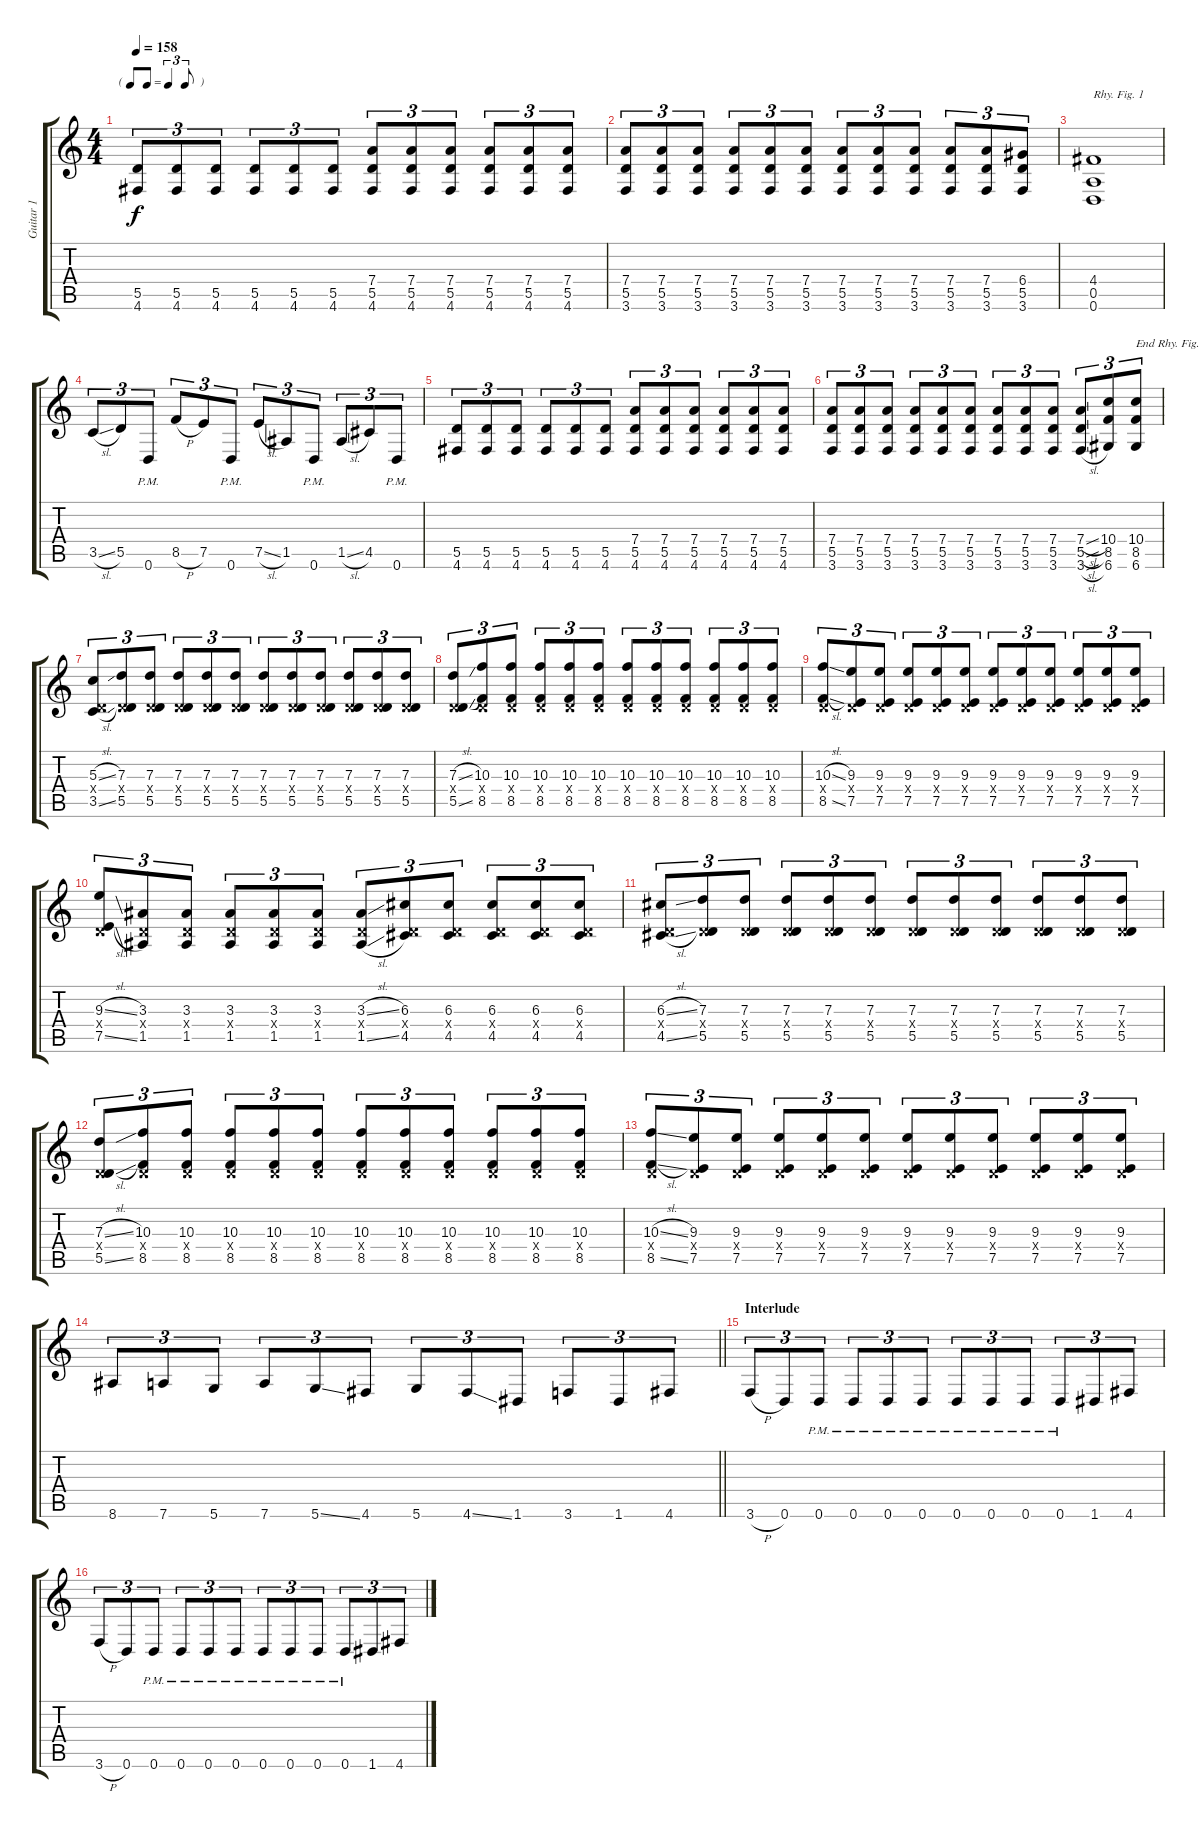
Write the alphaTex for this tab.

\track ("Guitar 1" "Guitar 1") {instrument distortionguitar}
\staff {score tabs}
\tuning (E4 B3 G3 D3 A2 D2) {hide}
\ts (4 4)
\tf triplet8th
\tempo 158
\clef g2
\ks c
(5.5 4.6).8{tu (3 2) dy f} (5.5 4.6).8{tu (3 2)} (5.5 4.6).8{tu (3 2)} (5.5 4.6).8{tu (3 2)} (5.5 4.6).8{tu (3 2)} (5.5 4.6).8{tu (3 2)} (7.4 5.5 4.6).8{tu (3 2)} (7.4 5.5 4.6).8{tu (3 2)} (7.4 5.5 4.6).8{tu (3 2)} (7.4 5.5 4.6).8{tu (3 2)} (7.4 5.5 4.6).8{tu (3 2)} (7.4 5.5 4.6).8{tu (3 2)} |
(7.4 5.5 3.6).8{tu (3 2)} (7.4 5.5 3.6).8{tu (3 2)} (7.4 5.5 3.6).8{tu (3 2)} (7.4 5.5 3.6).8{tu (3 2)} (7.4 5.5 3.6).8{tu (3 2)} (7.4 5.5 3.6).8{tu (3 2)} (7.4 5.5 3.6).8{tu (3 2)} (7.4 5.5 3.6).8{tu (3 2)} (7.4 5.5 3.6).8{tu (3 2)} (7.4 5.5 3.6).8{tu (3 2)} (7.4 5.5 3.6).8{tu (3 2)} (6.4 5.5 3.6).8{tu (3 2)} |
(4.4 0.5 0.6).1{txt "Rhy. Fig. 1"} |
3.5{sl}.8{tu (3 2)} 5.5.8{tu (3 2)} 0.6{pm}.8{tu (3 2)} 8.5{h}.8{tu (3 2)} 7.5.8{tu (3 2)} 0.6{pm}.8{tu (3 2)} 7.5{sl}.8{tu (3 2)} 1.5.8{tu (3 2)} 0.6{pm}.8{tu (3 2)} 1.5{sl}.8{tu (3 2)} 4.5.8{tu (3 2)} 0.6{pm}.8{tu (3 2)} |
(5.5 4.6).8{tu (3 2)} (5.5 4.6).8{tu (3 2)} (5.5 4.6).8{tu (3 2)} (5.5 4.6).8{tu (3 2)} (5.5 4.6).8{tu (3 2)} (5.5 4.6).8{tu (3 2)} (7.4 5.5 4.6).8{tu (3 2)} (7.4 5.5 4.6).8{tu (3 2)} (7.4 5.5 4.6).8{tu (3 2)} (7.4 5.5 4.6).8{tu (3 2)} (7.4 5.5 4.6).8{tu (3 2)} (7.4 5.5 4.6).8{tu (3 2)} |
(7.4 5.5 3.6).8{tu (3 2)} (7.4 5.5 3.6).8{tu (3 2)} (7.4 5.5 3.6).8{tu (3 2)} (7.4 5.5 3.6).8{tu (3 2)} (7.4 5.5 3.6).8{tu (3 2)} (7.4 5.5 3.6).8{tu (3 2)} (7.4 5.5 3.6).8{tu (3 2)} (7.4 5.5 3.6).8{tu (3 2)} (7.4 5.5 3.6).8{tu (3 2)} (7.4{sl} 5.5{sl} 3.6{sl}).8{tu (3 2)} (10.4 8.5 6.6).8{tu (3 2)} (10.4 8.5 6.6).8{tu (3 2) txt "End Rhy. Fig. 1"} |
(5.3{sl} 0.4{x} 3.5{sl}).8{tu (3 2)} (7.3 0.4{x} 5.5).8{tu (3 2)} (7.3 0.4{x} 5.5).8{tu (3 2)} (7.3 0.4{x} 5.5).8{tu (3 2)} (7.3 0.4{x} 5.5).8{tu (3 2)} (7.3 0.4{x} 5.5).8{tu (3 2)} (7.3 0.4{x} 5.5).8{tu (3 2)} (7.3 0.4{x} 5.5).8{tu (3 2)} (7.3 0.4{x} 5.5).8{tu (3 2)} (7.3 0.4{x} 5.5).8{tu (3 2)} (7.3 0.4{x} 5.5).8{tu (3 2)} (7.3 0.4{x} 5.5).8{tu (3 2)} |
(7.3{sl} 0.4{x} 5.5{sl}).8{tu (3 2)} (10.3 0.4{x} 8.5).8{tu (3 2)} (10.3 0.4{x} 8.5).8{tu (3 2)} (10.3 0.4{x} 8.5).8{tu (3 2)} (10.3 0.4{x} 8.5).8{tu (3 2)} (10.3 0.4{x} 8.5).8{tu (3 2)} (10.3 0.4{x} 8.5).8{tu (3 2)} (10.3 0.4{x} 8.5).8{tu (3 2)} (10.3 0.4{x} 8.5).8{tu (3 2)} (10.3 0.4{x} 8.5).8{tu (3 2)} (10.3 0.4{x} 8.5).8{tu (3 2)} (10.3 0.4{x} 8.5).8{tu (3 2)} |
(10.3{sl} 0.4{x} 8.5{sl}).8{tu (3 2)} (9.3 0.4{x} 7.5).8{tu (3 2)} (9.3 0.4{x} 7.5).8{tu (3 2)} (9.3 0.4{x} 7.5).8{tu (3 2)} (9.3 0.4{x} 7.5).8{tu (3 2)} (9.3 0.4{x} 7.5).8{tu (3 2)} (9.3 0.4{x} 7.5).8{tu (3 2)} (9.3 0.4{x} 7.5).8{tu (3 2)} (9.3 0.4{x} 7.5).8{tu (3 2)} (9.3 0.4{x} 7.5).8{tu (3 2)} (9.3 0.4{x} 7.5).8{tu (3 2)} (9.3 0.4{x} 7.5).8{tu (3 2)} |
(9.3{sl} 0.4{x} 7.5{sl}).8{tu (3 2)} (3.3 0.4{x} 1.5).8{tu (3 2)} (3.3 0.4{x} 1.5).8{tu (3 2)} (3.3 0.4{x} 1.5).8{tu (3 2)} (3.3 0.4{x} 1.5).8{tu (3 2)} (3.3 0.4{x} 1.5).8{tu (3 2)} (3.3{sl} 0.4{x} 1.5{sl}).8{tu (3 2)} (6.3 0.4{x} 4.5).8{tu (3 2)} (6.3 0.4{x} 4.5).8{tu (3 2)} (6.3 0.4{x} 4.5).8{tu (3 2)} (6.3 0.4{x} 4.5).8{tu (3 2)} (6.3 0.4{x} 4.5).8{tu (3 2)} |
(6.3{sl} 0.4{x} 4.5{sl}).8{tu (3 2)} (7.3 0.4{x} 5.5).8{tu (3 2)} (7.3 0.4{x} 5.5).8{tu (3 2)} (7.3 0.4{x} 5.5).8{tu (3 2)} (7.3 0.4{x} 5.5).8{tu (3 2)} (7.3 0.4{x} 5.5).8{tu (3 2)} (7.3 0.4{x} 5.5).8{tu (3 2)} (7.3 0.4{x} 5.5).8{tu (3 2)} (7.3 0.4{x} 5.5).8{tu (3 2)} (7.3 0.4{x} 5.5).8{tu (3 2)} (7.3 0.4{x} 5.5).8{tu (3 2)} (7.3 0.4{x} 5.5).8{tu (3 2)} |
(7.3{sl} 0.4{x} 5.5{sl}).8{tu (3 2)} (10.3 0.4{x} 8.5).8{tu (3 2)} (10.3 0.4{x} 8.5).8{tu (3 2)} (10.3 0.4{x} 8.5).8{tu (3 2)} (10.3 0.4{x} 8.5).8{tu (3 2)} (10.3 0.4{x} 8.5).8{tu (3 2)} (10.3 0.4{x} 8.5).8{tu (3 2)} (10.3 0.4{x} 8.5).8{tu (3 2)} (10.3 0.4{x} 8.5).8{tu (3 2)} (10.3 0.4{x} 8.5).8{tu (3 2)} (10.3 0.4{x} 8.5).8{tu (3 2)} (10.3 0.4{x} 8.5).8{tu (3 2)} |
(10.3{sl} 0.4{x} 8.5{sl}).8{tu (3 2)} (9.3 0.4{x} 7.5).8{tu (3 2)} (9.3 0.4{x} 7.5).8{tu (3 2)} (9.3 0.4{x} 7.5).8{tu (3 2)} (9.3 0.4{x} 7.5).8{tu (3 2)} (9.3 0.4{x} 7.5).8{tu (3 2)} (9.3 0.4{x} 7.5).8{tu (3 2)} (9.3 0.4{x} 7.5).8{tu (3 2)} (9.3 0.4{x} 7.5).8{tu (3 2)} (9.3 0.4{x} 7.5).8{tu (3 2)} (9.3 0.4{x} 7.5).8{tu (3 2)} (9.3 0.4{x} 7.5).8{tu (3 2)} |
\barLineRight lightlight
8.6.8{tu (3 2)} 7.6.8{tu (3 2)} 5.6.8{tu (3 2)} 7.6.8{tu (3 2)} 5.6{ss}.8{tu (3 2)} 4.6.8{tu (3 2)} 5.6.8{tu (3 2)} 4.6{ss}.8{tu (3 2)} 1.6.8{tu (3 2)} 3.6.8{tu (3 2)} 1.6.8{tu (3 2)} 4.6.8{tu (3 2)} |
\section ("" "Interlude")
3.6{h}.8{tu (3 2)} 0.6.8{tu (3 2)} 0.6{pm}.8{tu (3 2)} 0.6{pm}.8{tu (3 2)} 0.6{pm}.8{tu (3 2)} 0.6{pm}.8{tu (3 2)} 0.6{pm}.8{tu (3 2)} 0.6{pm}.8{tu (3 2)} 0.6{pm}.8{tu (3 2)} 0.6{pm}.8{tu (3 2)} 1.6.8{tu (3 2)} 4.6.8{tu (3 2)} |
3.6{h}.8{tu (3 2)} 0.6.8{tu (3 2)} 0.6{pm}.8{tu (3 2)} 0.6{pm}.8{tu (3 2)} 0.6{pm}.8{tu (3 2)} 0.6{pm}.8{tu (3 2)} 0.6{pm}.8{tu (3 2)} 0.6{pm}.8{tu (3 2)} 0.6{pm}.8{tu (3 2)} 0.6{pm}.8{tu (3 2)} 1.6.8{tu (3 2)} 4.6.8{tu (3 2)}
